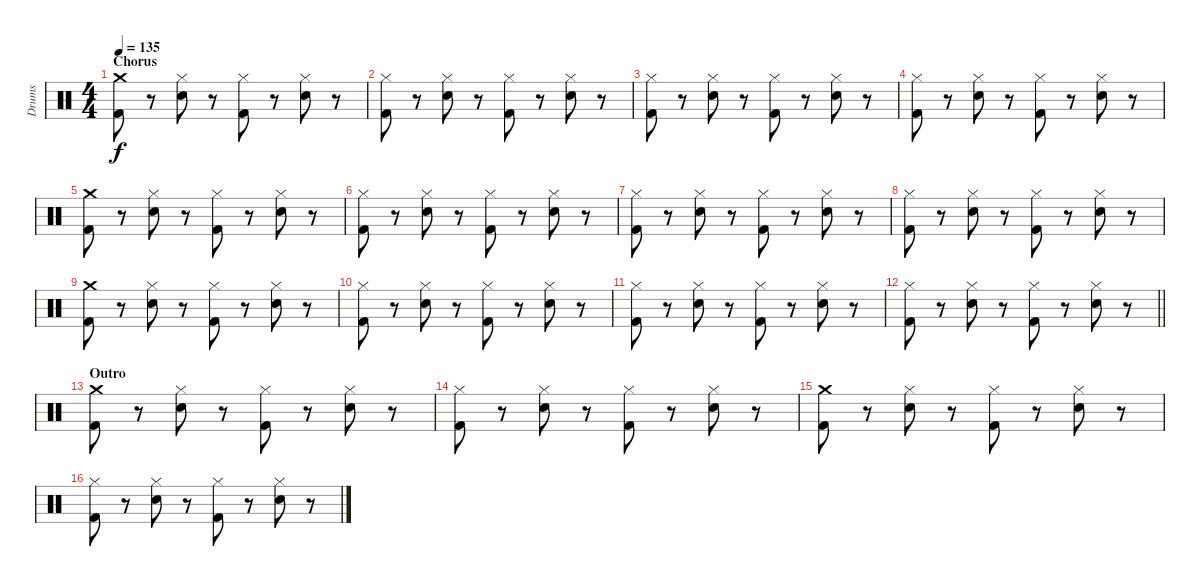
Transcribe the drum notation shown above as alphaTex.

\track ("Drums" "Drums") {instrument percussion}
\staff {score}
\articulation defaults
\ts (4 4)
\section ("" "Chorus")
\tempo 135
\clef neutral
\ks c
("Crash medium (hit)" "Kick (hit) 2").8{dy f} r.8 ("Hi-Hat (closed)" "Snare (hit) 2").8 r.8 ("Hi-Hat (closed)" "Kick (hit) 2").8 r.8 ("Hi-Hat (closed)" "Snare (hit) 2").8 r.8 |
("Hi-Hat (closed)" "Kick (hit) 2").8 r.8 ("Hi-Hat (closed)" "Snare (hit) 2").8 r.8 ("Hi-Hat (closed)" "Kick (hit) 2").8 r.8 ("Hi-Hat (closed)" "Snare (hit) 2").8 r.8 |
("Hi-Hat (closed)" "Kick (hit) 2").8 r.8 ("Hi-Hat (closed)" "Snare (hit) 2").8 r.8 ("Hi-Hat (closed)" "Kick (hit) 2").8 r.8 ("Hi-Hat (closed)" "Snare (hit) 2").8 r.8 |
("Hi-Hat (closed)" "Kick (hit) 2").8 r.8 ("Hi-Hat (closed)" "Snare (hit) 2").8 r.8 ("Hi-Hat (closed)" "Kick (hit) 2").8 r.8 ("Hi-Hat (closed)" "Snare (hit) 2").8 r.8 |
("Crash medium (hit)" "Kick (hit) 2").8 r.8 ("Hi-Hat (closed)" "Snare (hit) 2").8 r.8 ("Hi-Hat (closed)" "Kick (hit) 2").8 r.8 ("Hi-Hat (closed)" "Snare (hit) 2").8 r.8 |
("Hi-Hat (closed)" "Kick (hit) 2").8 r.8 ("Hi-Hat (closed)" "Snare (hit) 2").8 r.8 ("Hi-Hat (closed)" "Kick (hit) 2").8 r.8 ("Hi-Hat (closed)" "Snare (hit) 2").8 r.8 |
("Hi-Hat (closed)" "Kick (hit) 2").8 r.8 ("Hi-Hat (closed)" "Snare (hit) 2").8 r.8 ("Hi-Hat (closed)" "Kick (hit) 2").8 r.8 ("Hi-Hat (closed)" "Snare (hit) 2").8 r.8 |
("Hi-Hat (closed)" "Kick (hit) 2").8 r.8 ("Hi-Hat (closed)" "Snare (hit) 2").8 r.8 ("Hi-Hat (closed)" "Kick (hit) 2").8 r.8 ("Hi-Hat (closed)" "Snare (hit) 2").8 r.8 |
("Crash medium (hit)" "Kick (hit) 2").8 r.8 ("Hi-Hat (closed)" "Snare (hit) 2").8 r.8 ("Hi-Hat (closed)" "Kick (hit) 2").8 r.8 ("Hi-Hat (closed)" "Snare (hit) 2").8 r.8 |
("Hi-Hat (closed)" "Kick (hit) 2").8 r.8 ("Hi-Hat (closed)" "Snare (hit) 2").8 r.8 ("Hi-Hat (closed)" "Kick (hit) 2").8 r.8 ("Hi-Hat (closed)" "Snare (hit) 2").8 r.8 |
("Hi-Hat (closed)" "Kick (hit) 2").8 r.8 ("Hi-Hat (closed)" "Snare (hit) 2").8 r.8 ("Hi-Hat (closed)" "Kick (hit) 2").8 r.8 ("Hi-Hat (closed)" "Snare (hit) 2").8 r.8 |
\barLineRight lightlight
("Hi-Hat (closed)" "Kick (hit) 2").8 r.8 ("Hi-Hat (closed)" "Snare (hit) 2").8 r.8 ("Hi-Hat (closed)" "Kick (hit) 2").8 r.8 ("Hi-Hat (closed)" "Snare (hit) 2").8 r.8 |
\section ("" "Outro")
("Crash medium (hit)" "Kick (hit) 2").8 r.8 ("Hi-Hat (closed)" "Snare (hit) 2").8 r.8 ("Hi-Hat (closed)" "Kick (hit) 2").8 r.8 ("Hi-Hat (closed)" "Snare (hit) 2").8 r.8 |
("Hi-Hat (closed)" "Kick (hit) 2").8 r.8 ("Hi-Hat (closed)" "Snare (hit) 2").8 r.8 ("Hi-Hat (closed)" "Kick (hit) 2").8 r.8 ("Hi-Hat (closed)" "Snare (hit) 2").8 r.8 |
("Crash medium (hit)" "Kick (hit) 2").8 r.8 ("Hi-Hat (closed)" "Snare (hit) 2").8 r.8 ("Hi-Hat (closed)" "Kick (hit) 2").8 r.8 ("Hi-Hat (closed)" "Snare (hit) 2").8 r.8 |
("Hi-Hat (closed)" "Kick (hit) 2").8 r.8 ("Hi-Hat (closed)" "Snare (hit) 2").8 r.8 ("Hi-Hat (closed)" "Kick (hit) 2").8 r.8 ("Hi-Hat (closed)" "Snare (hit) 2").8 r.8
